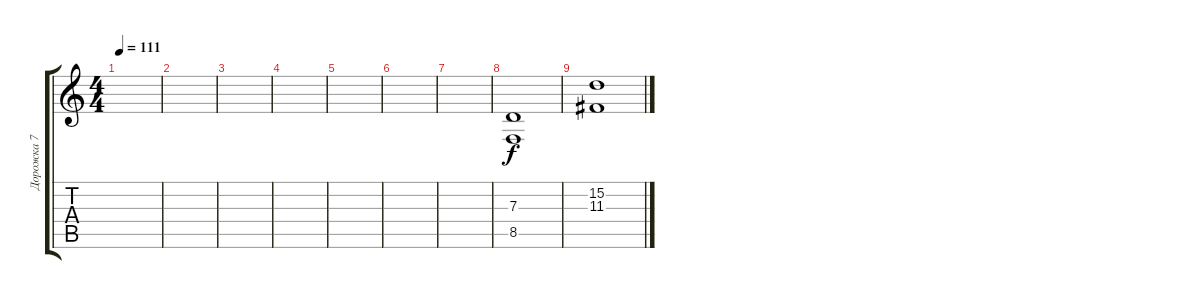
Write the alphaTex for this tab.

\track ("Дорожка 7" "Дорожка 7") {instrument pad3polysynth}
\staff {score tabs}
\tuning (E4 B3 G3 D3 A2 E2) {hide}
\ts (4 4)
\tempo 111
\clef g2
\ks c
|
|
|
|
|
|
|
(7.3 8.5).1{instrument birdtweet} |
(15.2 11.3).1
